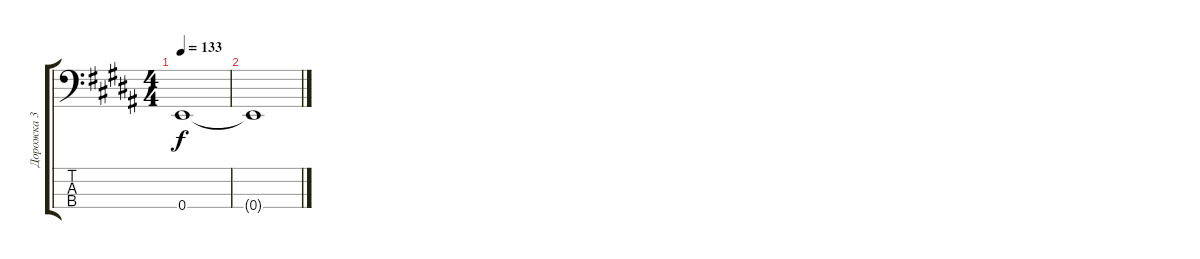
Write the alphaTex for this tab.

\track ("Дорожка 3" "Дорожка 3") {instrument electricbassfinger}
\staff {score tabs}
\tuning (G2 D2 A1 E1) {hide}
\ts (4 4)
\tempo 133
\clef f4
\ks b
0.4{t}.1{dy f} |
0.4{t}.1
